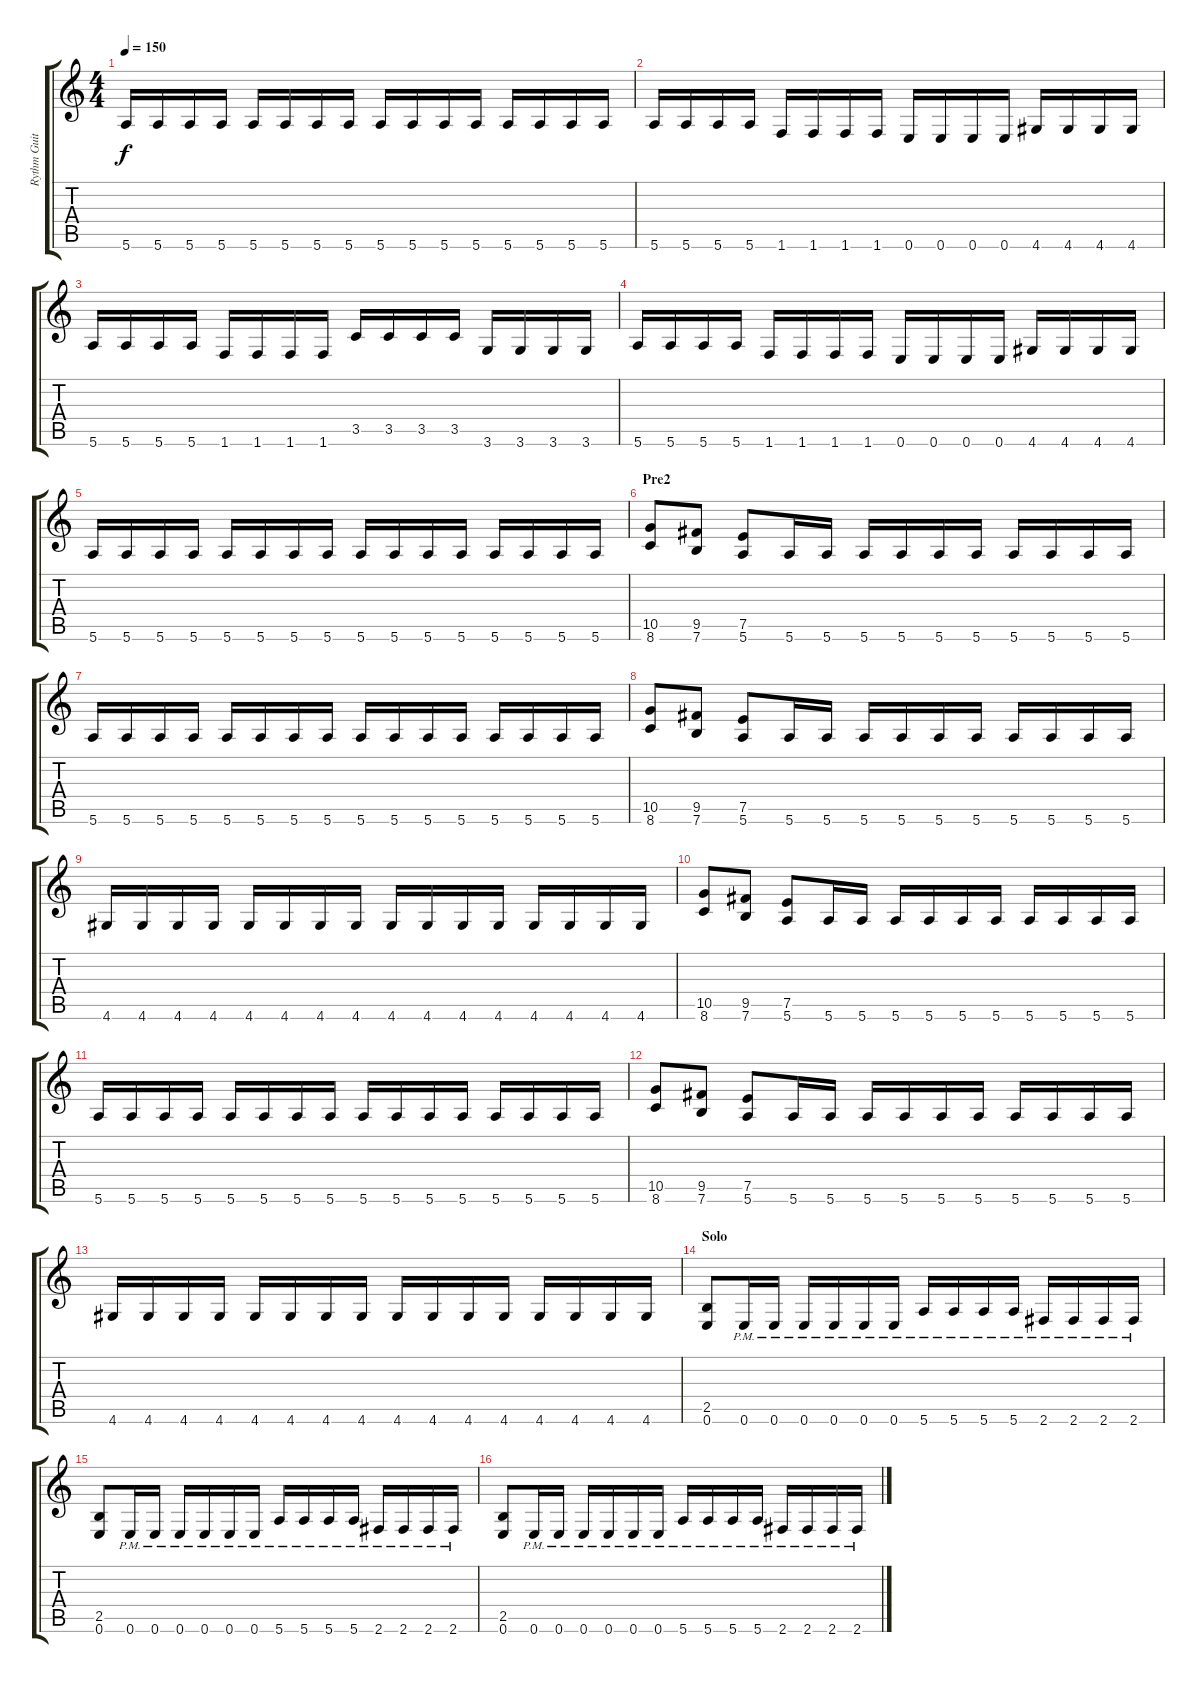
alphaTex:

\track ("Rythm Guitar / K!M" "Rythm Guit") {instrument distortionguitar}
\staff {score tabs}
\tuning (E4 B3 G3 D3 A2 E2) {hide}
\ts (4 4)
\tempo 150
\clef g2
\ks c
5.6.16{dy f} 5.6.16 5.6.16 5.6.16 5.6.16 5.6.16 5.6.16 5.6.16 5.6.16 5.6.16 5.6.16 5.6.16 5.6.16 5.6.16 5.6.16 5.6.16 |
5.6.16 5.6.16 5.6.16 5.6.16 1.6.16 1.6.16 1.6.16 1.6.16 0.6.16 0.6.16 0.6.16 0.6.16 4.6.16 4.6.16 4.6.16 4.6.16 |
5.6.16 5.6.16 5.6.16 5.6.16 1.6.16 1.6.16 1.6.16 1.6.16 3.5.16 3.5.16 3.5.16 3.5.16 3.6.16 3.6.16 3.6.16 3.6.16 |
5.6.16 5.6.16 5.6.16 5.6.16 1.6.16 1.6.16 1.6.16 1.6.16 0.6.16 0.6.16 0.6.16 0.6.16 4.6.16 4.6.16 4.6.16 4.6.16 |
5.6.16 5.6.16 5.6.16 5.6.16 5.6.16 5.6.16 5.6.16 5.6.16 5.6.16 5.6.16 5.6.16 5.6.16 5.6.16 5.6.16 5.6.16 5.6.16 |
\section ("" "Pre2")
(10.5 8.6).8 (9.5 7.6).8 (7.5 5.6).8 5.6.16 5.6.16 5.6.16 5.6.16 5.6.16 5.6.16 5.6.16 5.6.16 5.6.16 5.6.16 |
5.6.16 5.6.16 5.6.16 5.6.16 5.6.16 5.6.16 5.6.16 5.6.16 5.6.16 5.6.16 5.6.16 5.6.16 5.6.16 5.6.16 5.6.16 5.6.16 |
(10.5 8.6).8 (9.5 7.6).8 (7.5 5.6).8 5.6.16 5.6.16 5.6.16 5.6.16 5.6.16 5.6.16 5.6.16 5.6.16 5.6.16 5.6.16 |
4.6.16 4.6.16 4.6.16 4.6.16 4.6.16 4.6.16 4.6.16 4.6.16 4.6.16 4.6.16 4.6.16 4.6.16 4.6.16 4.6.16 4.6.16 4.6.16 |
(10.5 8.6).8 (9.5 7.6).8 (7.5 5.6).8 5.6.16 5.6.16 5.6.16 5.6.16 5.6.16 5.6.16 5.6.16 5.6.16 5.6.16 5.6.16 |
5.6.16 5.6.16 5.6.16 5.6.16 5.6.16 5.6.16 5.6.16 5.6.16 5.6.16 5.6.16 5.6.16 5.6.16 5.6.16 5.6.16 5.6.16 5.6.16 |
(10.5 8.6).8 (9.5 7.6).8 (7.5 5.6).8 5.6.16 5.6.16 5.6.16 5.6.16 5.6.16 5.6.16 5.6.16 5.6.16 5.6.16 5.6.16 |
4.6.16 4.6.16 4.6.16 4.6.16 4.6.16 4.6.16 4.6.16 4.6.16 4.6.16 4.6.16 4.6.16 4.6.16 4.6.16 4.6.16 4.6.16 4.6.16 |
\section ("" "Solo")
(2.5 0.6).8 0.6{pm}.16 0.6{pm}.16 0.6{pm}.16 0.6{pm}.16 0.6{pm}.16 0.6{pm}.16 5.6{pm}.16 5.6{pm}.16 5.6{pm}.16 5.6{pm}.16 2.6{pm}.16 2.6{pm}.16 2.6{pm}.16 2.6{pm}.16 |
(2.5 0.6).8 0.6{pm}.16 0.6{pm}.16 0.6{pm}.16 0.6{pm}.16 0.6{pm}.16 0.6{pm}.16 5.6{pm}.16 5.6{pm}.16 5.6{pm}.16 5.6{pm}.16 2.6{pm}.16 2.6{pm}.16 2.6{pm}.16 2.6{pm}.16 |
(2.5 0.6).8 0.6{pm}.16 0.6{pm}.16 0.6{pm}.16 0.6{pm}.16 0.6{pm}.16 0.6{pm}.16 5.6{pm}.16 5.6{pm}.16 5.6{pm}.16 5.6{pm}.16 2.6{pm}.16 2.6{pm}.16 2.6{pm}.16 2.6{pm}.16
